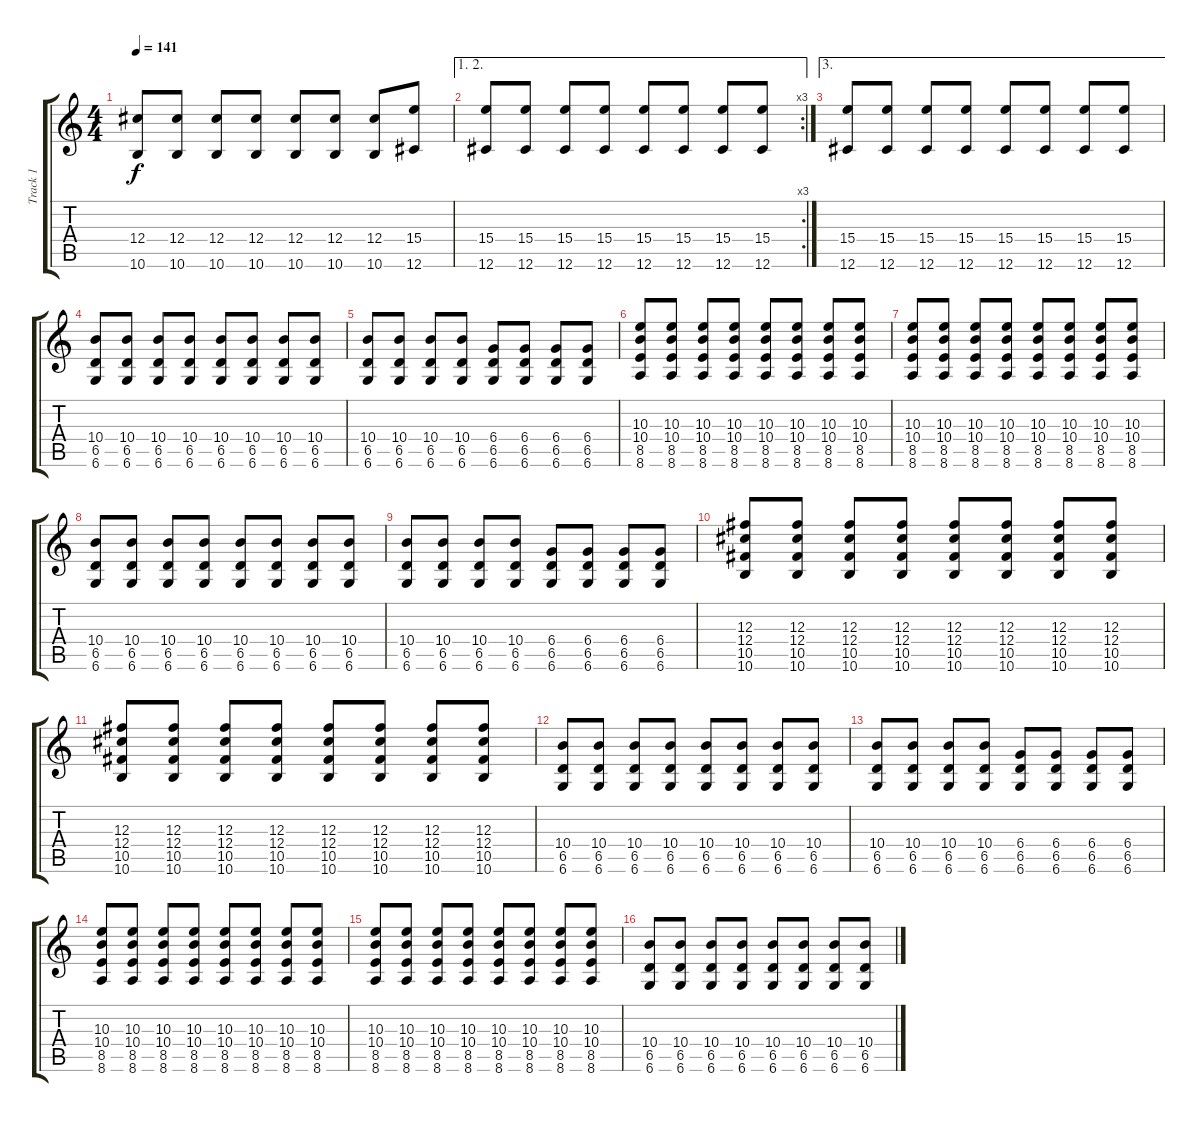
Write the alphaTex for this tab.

\track ("Track 1" "Track 1") {instrument distortionguitar}
\staff {score tabs}
\tuning (Eb4 Bb3 Gb3 Db3 Ab2 Db2) {hide}
\ts (4 4)
\tempo 141
\clef g2
\ks c
(12.4 10.6).8{dy f} (12.4 10.6).8 (12.4 10.6).8 (12.4 10.6).8 (12.4 10.6).8 (12.4 10.6).8 (12.4 10.6).8 (15.4 12.6).8 |
\ae (1 2)
\rc 3
(15.4 12.6).8 (15.4 12.6).8 (15.4 12.6).8 (15.4 12.6).8 (15.4 12.6).8 (15.4 12.6).8 (15.4 12.6).8 (15.4 12.6).8 |
\ae 3
(15.4 12.6).8 (15.4 12.6).8 (15.4 12.6).8 (15.4 12.6).8 (15.4 12.6).8 (15.4 12.6).8 (15.4 12.6).8 (15.4 12.6).8 |
(10.4 6.5 6.6).8 (10.4 6.5 6.6).8 (10.4 6.5 6.6).8 (10.4 6.5 6.6).8 (10.4 6.5 6.6).8 (10.4 6.5 6.6).8 (10.4 6.5 6.6).8 (10.4 6.5 6.6).8 |
(10.4 6.5 6.6).8 (10.4 6.5 6.6).8 (10.4 6.5 6.6).8 (10.4 6.5 6.6).8 (6.4 6.5 6.6).8 (6.4 6.5 6.6).8 (6.4 6.5 6.6).8 (6.4 6.5 6.6).8 |
(10.3 10.4 8.5 8.6).8 (10.3 10.4 8.5 8.6).8 (10.3 10.4 8.5 8.6).8 (10.3 10.4 8.5 8.6).8 (10.3 10.4 8.5 8.6).8 (10.3 10.4 8.5 8.6).8 (10.3 10.4 8.5 8.6).8 (10.3 10.4 8.5 8.6).8 |
(10.3 10.4 8.5 8.6).8 (10.3 10.4 8.5 8.6).8 (10.3 10.4 8.5 8.6).8 (10.3 10.4 8.5 8.6).8 (10.3 10.4 8.5 8.6).8 (10.3 10.4 8.5 8.6).8 (10.3 10.4 8.5 8.6).8 (10.3 10.4 8.5 8.6).8 |
(10.4 6.5 6.6).8 (10.4 6.5 6.6).8 (10.4 6.5 6.6).8 (10.4 6.5 6.6).8 (10.4 6.5 6.6).8 (10.4 6.5 6.6).8 (10.4 6.5 6.6).8 (10.4 6.5 6.6).8 |
(10.4 6.5 6.6).8 (10.4 6.5 6.6).8 (10.4 6.5 6.6).8 (10.4 6.5 6.6).8 (6.4 6.5 6.6).8 (6.4 6.5 6.6).8 (6.4 6.5 6.6).8 (6.4 6.5 6.6).8 |
(12.3 12.4 10.5 10.6).8 (12.3 12.4 10.5 10.6).8 (12.3 12.4 10.5 10.6).8 (12.3 12.4 10.5 10.6).8 (12.3 12.4 10.5 10.6).8 (12.3 12.4 10.5 10.6).8 (12.3 12.4 10.5 10.6).8 (12.3 12.4 10.5 10.6).8 |
(12.3 12.4 10.5 10.6).8 (12.3 12.4 10.5 10.6).8 (12.3 12.4 10.5 10.6).8 (12.3 12.4 10.5 10.6).8 (12.3 12.4 10.5 10.6).8 (12.3 12.4 10.5 10.6).8 (12.3 12.4 10.5 10.6).8 (12.3 12.4 10.5 10.6).8 |
(10.4 6.5 6.6).8 (10.4 6.5 6.6).8 (10.4 6.5 6.6).8 (10.4 6.5 6.6).8 (10.4 6.5 6.6).8 (10.4 6.5 6.6).8 (10.4 6.5 6.6).8 (10.4 6.5 6.6).8 |
(10.4 6.5 6.6).8 (10.4 6.5 6.6).8 (10.4 6.5 6.6).8 (10.4 6.5 6.6).8 (6.4 6.5 6.6).8 (6.4 6.5 6.6).8 (6.4 6.5 6.6).8 (6.4 6.5 6.6).8 |
(10.3 10.4 8.5 8.6).8 (10.3 10.4 8.5 8.6).8 (10.3 10.4 8.5 8.6).8 (10.3 10.4 8.5 8.6).8 (10.3 10.4 8.5 8.6).8 (10.3 10.4 8.5 8.6).8 (10.3 10.4 8.5 8.6).8 (10.3 10.4 8.5 8.6).8 |
(10.3 10.4 8.5 8.6).8 (10.3 10.4 8.5 8.6).8 (10.3 10.4 8.5 8.6).8 (10.3 10.4 8.5 8.6).8 (10.3 10.4 8.5 8.6).8 (10.3 10.4 8.5 8.6).8 (10.3 10.4 8.5 8.6).8 (10.3 10.4 8.5 8.6).8 |
(10.4 6.5 6.6).8 (10.4 6.5 6.6).8 (10.4 6.5 6.6).8 (10.4 6.5 6.6).8 (10.4 6.5 6.6).8 (10.4 6.5 6.6).8 (10.4 6.5 6.6).8 (10.4 6.5 6.6).8
